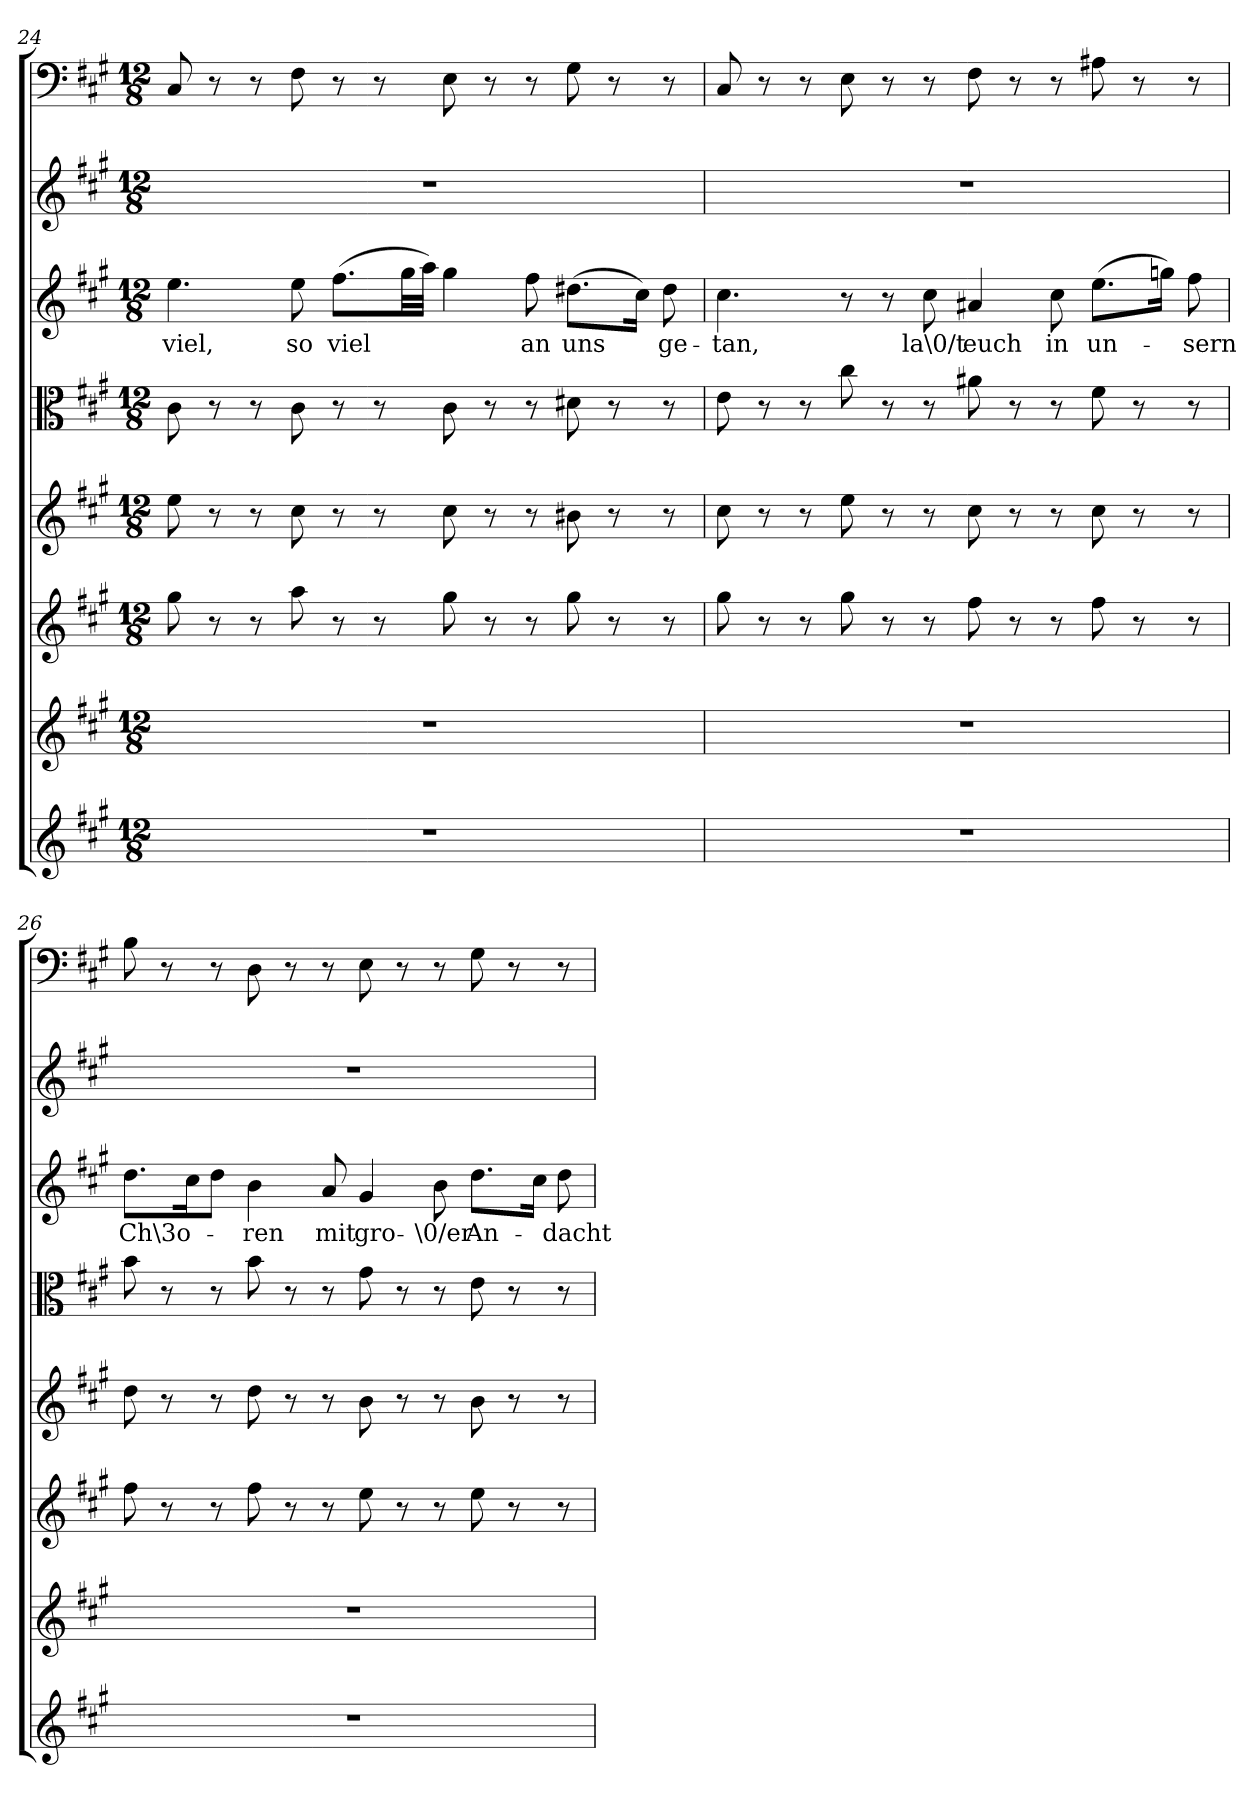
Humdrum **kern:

**kern	**kern	**kern	**kern	**kern	**kern	**text	**kern	**kern
*part8	*part7	*part6	*part5	*part4	*part3	*part3	*part2	*part1
*staff8	*staff7	*staff6	*staff5	*staff4	*staff3	*staff3	*staff2	*staff1
*clefG2	*clefG2	*clefG2	*clefG2	*clefC3	*clefG2	*	*clefG2	*clefF4
*k[f#c#g#]	*k[f#c#g#]	*k[f#c#g#]	*k[f#c#g#]	*k[f#c#g#]	*k[f#c#g#]	*	*k[f#c#g#]	*k[f#c#g#]
*A:	*A:	*A:	*A:	*A:	*A:	*	*A:	*A:
*M12/8	*M12/8	*M12/8	*M12/8	*M12/8	*M12/8	*	*M12/8	*M12/8
=24	=24	=24	=24	=24	=24	=24	=24	=24
1.r	1.r	8gg#"\	8ee"\	8c#"\	4.ee"\	viel,	1.r	8C#"/
.	.	8r	8r	8r	.	.	.	8r
.	.	8r	8r	8r	.	.	.	8r
.	.	8aa"\	8cc#"\	8c#"\	8ee"\	so	.	8F#"\
.	.	8r	8r	8r	(8.ff#"\L	viel	.	8r
.	.	8r	8r	8r	.	.	.	8r
.	.	.	.	.	32gg#"\LL	.	.	.
.	.	.	.	.	32aa"\JJJ)	.	.	.
.	.	8gg#"\	8cc#"\	8c#"\	4gg#"\	.	.	8E"\
.	.	8r	8r	8r	.	.	.	8r
.	.	8r	8r	8r	8ff#"\	an	.	8r
.	.	8gg#"\	8b#X"\	8d#X"\	(8.dd#X"\L	uns	.	8G#"\
.	.	8r	8r	8r	.	.	.	8r
.	.	.	.	.	16cc#"\Jk)	.	.	.
.	.	8r	8r	8r	8dd#"\	ge-	.	8r
=25	=25	=25	=25	=25	=25	=25	=25	=25
1.r	1.r	8gg#"\	8cc#"\	8e"\	4.cc#"\	-tan,	1.r	8C#"/
.	.	8r	8r	8r	.	.	.	8r
.	.	8r	8r	8r	.	.	.	8r
.	.	8gg#"\	8ee"\	8cc#"\	8r	.	.	8E"\
.	.	8r	8r	8r	8r	.	.	8r
.	.	8r	8r	8r	8cc#"\	la\0/t	.	8r
.	.	8ff#"\	8cc#"\	8a#X"\	4a#X"/	euch	.	8F#"\
.	.	8r	8r	8r	.	.	.	8r
.	.	8r	8r	8r	8cc#"\	in	.	8r
.	.	8ff#"\	8cc#"\	8f#"\	(8.ee"\L	un-	.	8A#X"\
.	.	8r	8r	8r	.	.	.	8r
.	.	.	.	.	16ggn"\Jk)	.	.	.
.	.	8r	8r	8r	8ff#"\	-sern	.	8r
=26	=26	=26	=26	=26	=26	=26	=26	=26
1.r	1.r	8ff#"\	8dd"\	8b"\	8.dd"\L	Ch\3o-	1.r	8B"\
.	.	8r	8r	8r	.	.	.	8r
.	.	.	.	.	16cc#"\K	.	.	.
.	.	8r	8r	8r	8dd"\J	.	.	8r
.	.	8ff#"\	8dd"\	8b"\	4b"\	-ren	.	8D"\
.	.	8r	8r	8r	.	.	.	8r
.	.	8r	8r	8r	8a"/	mit	.	8r
.	.	8ee"\	8b"\	8g#"\	4g#"/	gro-	.	8E"\
.	.	8r	8r	8r	.	.	.	8r
.	.	8r	8r	8r	8b"\	-\0/er	.	8r
.	.	8ee"\	8b"\	8e"\	8.dd"\L	An-	.	8G#"\
.	.	8r	8r	8r	.	.	.	8r
.	.	.	.	.	16cc#"\Jk	.	.	.
.	.	8r	8r	8r	8dd"\	-dacht	.	8r
=	=	=	=	=	=	=	=	=
*-	*-	*-	*-	*-	*-	*-	*-	*-
